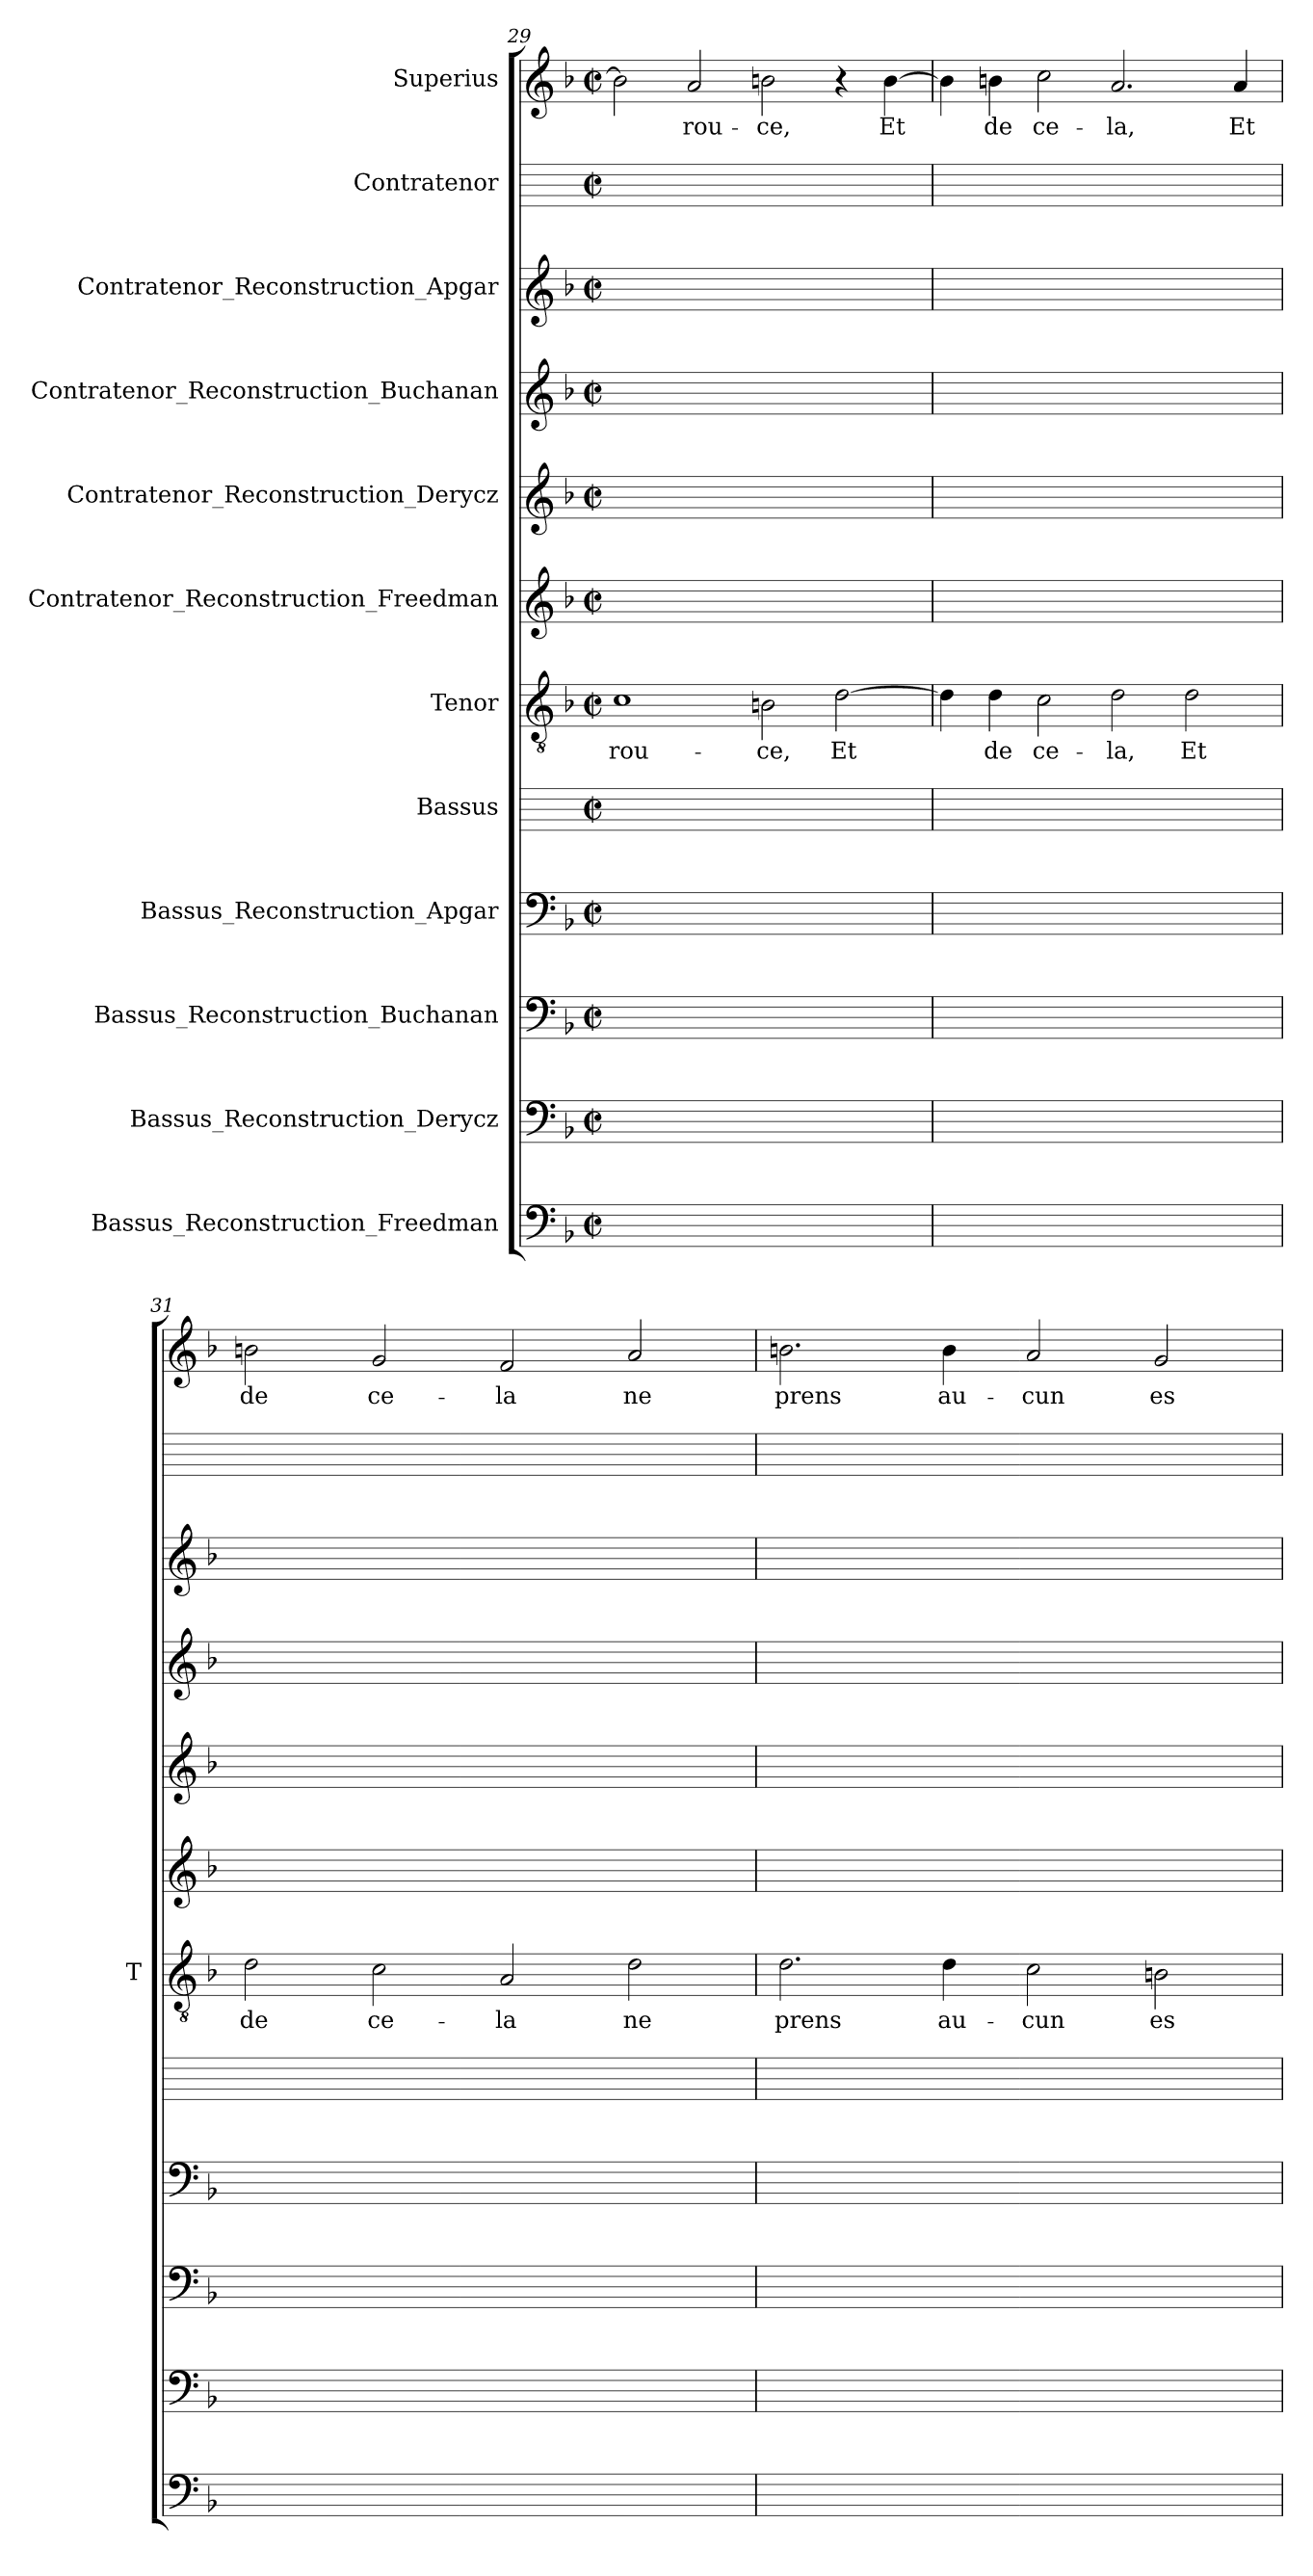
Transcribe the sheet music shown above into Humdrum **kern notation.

**kern	**kern	**kern	**kern	**kern	**kern	**text	**kern	**kern	**kern	**kern	**kern	**kern	**text
*part12	*part11	*part10	*part9	*part8	*part7	*part7	*part6	*part5	*part4	*part3	*part2	*part1	*part1
*staff12	*staff11	*staff10	*staff9	*staff8	*staff7	*staff7	*staff6	*staff5	*staff4	*staff3	*staff2	*staff1	*staff1
*I"Bassus_Reconstruction_Freedman	*I"Bassus_Reconstruction_Derycz	*I"Bassus_Reconstruction_Buchanan	*I"Bassus_Reconstruction_Apgar	*I"Bassus	*I"Tenor	*	*I"Contratenor_Reconstruction_Freedman	*I"Contratenor_Reconstruction_Derycz	*I"Contratenor_Reconstruction_Buchanan	*I"Contratenor_Reconstruction_Apgar	*I"Contratenor	*I"Superius	*
*	*	*	*	*	*I'T	*	*	*	*	*	*	*	*
*clefF4	*clefF4	*clefF4	*clefF4	*	*clefGv2	*	*clefG2	*clefG2	*clefG2	*clefG2	*	*clefG2	*
*k[b-]	*k[b-]	*k[b-]	*k[b-]	*	*k[b-]	*	*k[b-]	*k[b-]	*k[b-]	*k[b-]	*	*k[b-]	*
*F:	*F:	*F:	*F:	*	*F:	*	*F:	*F:	*F:	*F:	*	*F:	*
*M2/2	*M2/2	*M2/2	*M2/2	*M2/2	*M2/2	*	*M2/2	*M2/2	*M2/2	*M2/2	*M2/2	*M2/2	*
*met(c|)	*met(c|)	*met(c|)	*met(c|)	*met(c|)	*met(c|)	*	*met(c|)	*met(c|)	*met(c|)	*met(c|)	*met(c|)	*met(c|)	*
=29	=29	=29	=29	=29	=29	=29	=29	=29	=29	=29	=29	=29	=29
0ryy	0ryy	0ryy	0ryy	0ryy	1c	rou-	0ryy	0ryy	0ryy	0ryy	0ryy	2b]	.
.	.	.	.	.	.	.	.	.	.	.	.	2a	rou-
.	.	.	.	.	2B	-ce,	.	.	.	.	.	2b	-ce,
.	.	.	.	.	[2d	-Et	.	.	.	.	.	4r	.
.	.	.	.	.	.	.	.	.	.	.	.	[4b	-Et
=30	=30	=30	=30	=30	=30	=30	=30	=30	=30	=30	=30	=30	=30
0ryy	0ryy	0ryy	0ryy	0ryy	4d]	.	0ryy	0ryy	0ryy	0ryy	0ryy	4b]	.
.	.	.	.	.	4d	-de	.	.	.	.	.	4b	-de
.	.	.	.	.	2c	ce-	.	.	.	.	.	2cc	ce-
.	.	.	.	.	2d	-la,	.	.	.	.	.	2.a	-la,
.	.	.	.	.	2d	-Et	.	.	.	.	.	.	.
.	.	.	.	.	.	.	.	.	.	.	.	4a	-Et
=31	=31	=31	=31	=31	=31	=31	=31	=31	=31	=31	=31	=31	=31
0ryy	0ryy	0ryy	0ryy	0ryy	2d	-de	0ryy	0ryy	0ryy	0ryy	0ryy	2b	-de
.	.	.	.	.	2c	ce-	.	.	.	.	.	2g	ce-
.	.	.	.	.	2A	-la	.	.	.	.	.	2f	-la
.	.	.	.	.	2d	-ne	.	.	.	.	.	2a	-ne
!!LO:PB:g=z
=32	=32	=32	=32	=32	=32	=32	=32	=32	=32	=32	=32	=32	=32
0ryy	0ryy	0ryy	0ryy	0ryy	2.d	-prens	0ryy	0ryy	0ryy	0ryy	0ryy	2.b	-prens
.	.	.	.	.	4d	au-	.	.	.	.	.	4b	au-
.	.	.	.	.	2c	-cun	.	.	.	.	.	2a	-cun
.	.	.	.	.	2B	es-	.	.	.	.	.	2g	es-
=	=	=	=	=	=	=	=	=	=	=	=	=	=
*-	*-	*-	*-	*-	*-	*-	*-	*-	*-	*-	*-	*-	*-
